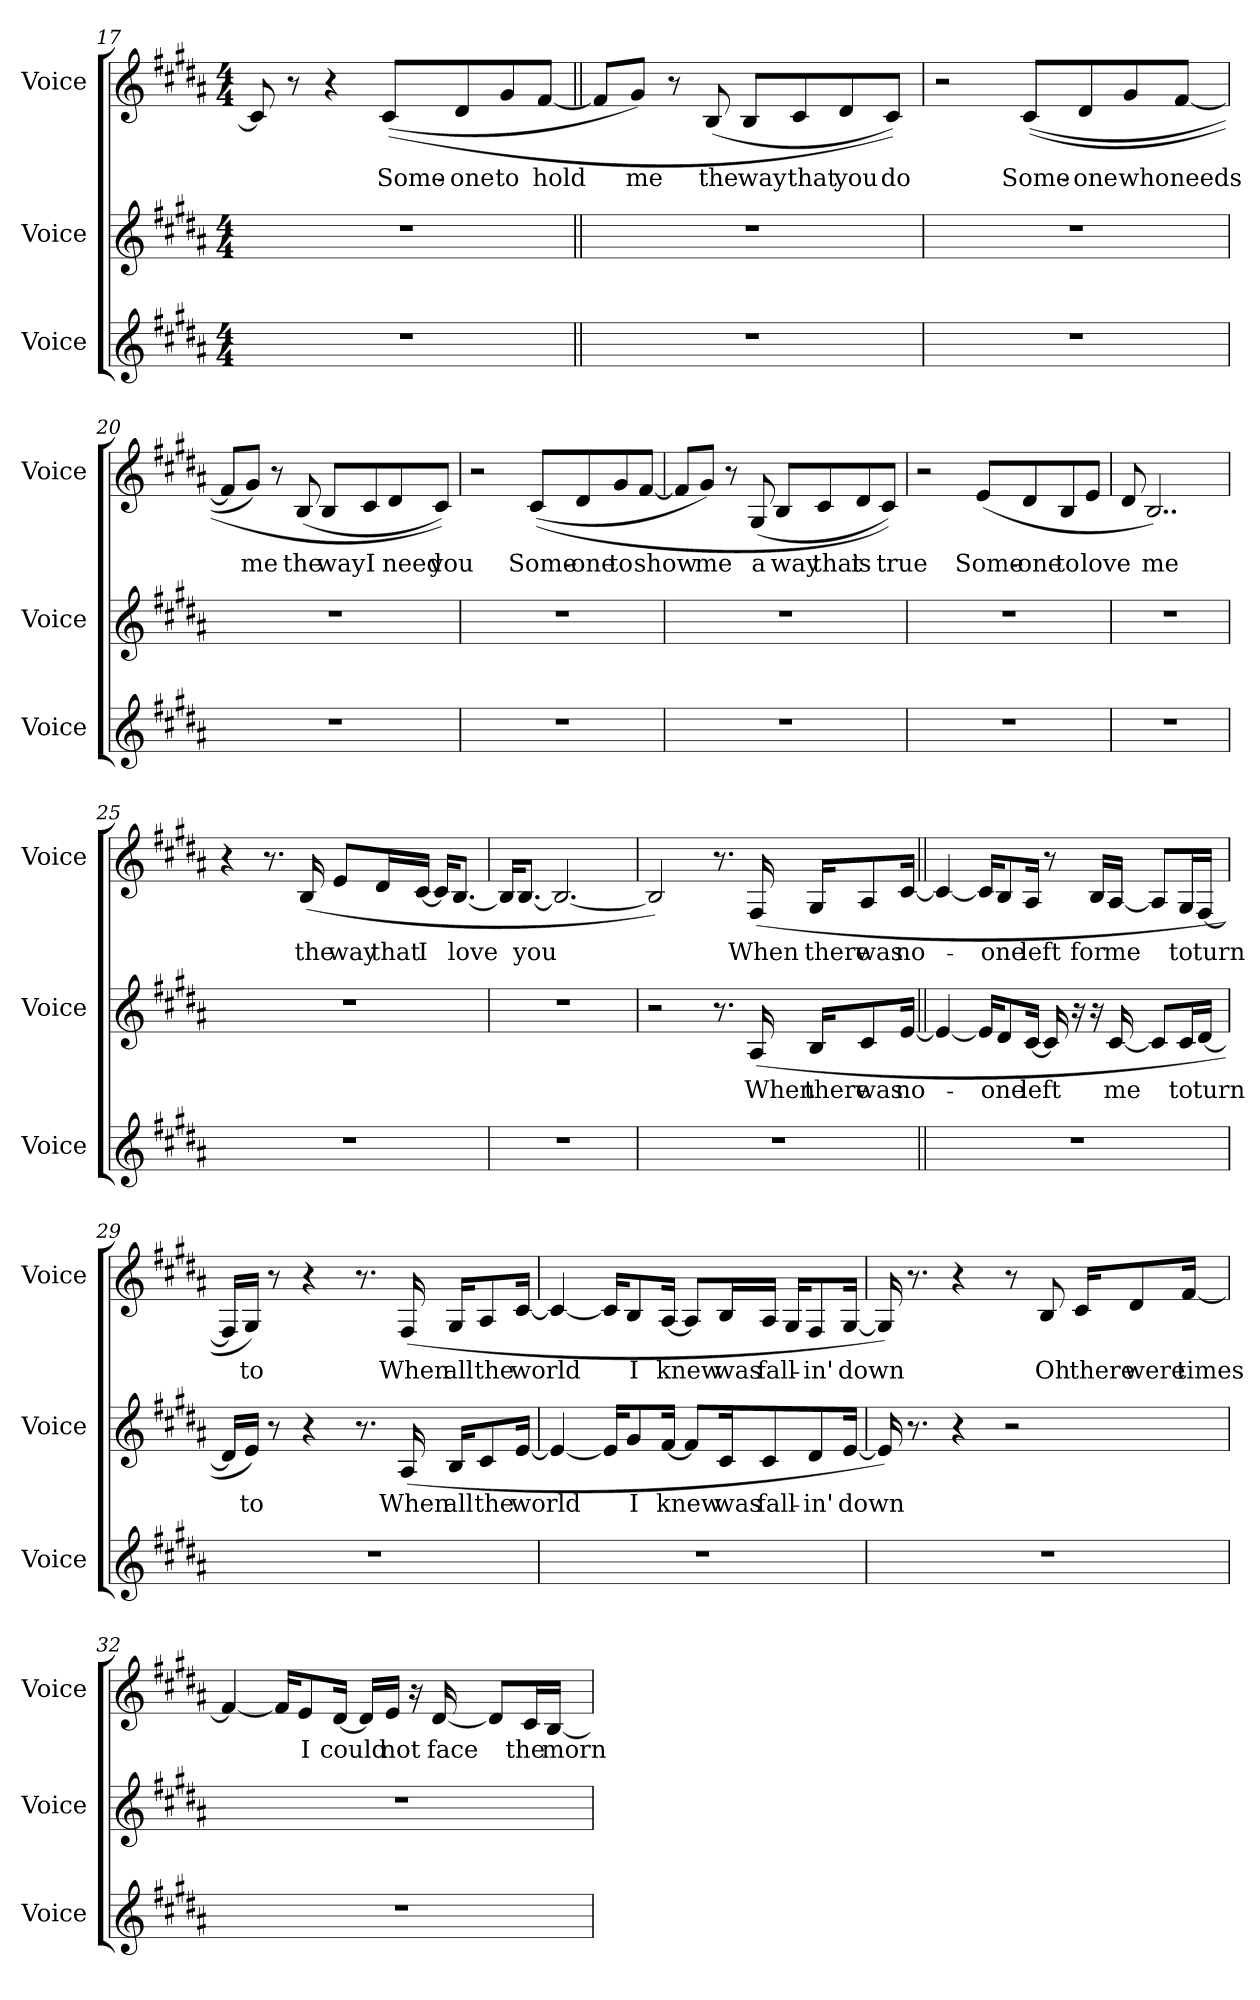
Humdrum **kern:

**kern	**kern	**text	**kern	**text
*part3	*part2	*part2	*part1	*part1
*staff3	*staff2	*staff2	*staff1	*staff1
*I"Voice	*I"Voice	*	*I"Voice	*
*I'Voice	*I'Voice	*	*I'Voice	*
*clefG2	*clefG2	*	*clefG2	*
*k[f#c#g#d#a#]	*k[f#c#g#d#a#]	*	*k[f#c#g#d#a#]	*
*B:	*B:	*	*B:	*
*M4/4	*M4/4	*	*M4/4	*
=17	=17	=17	=17	=17
1r	1r	.	8c#/]	.
.	.	.	8r	.
.	.	.	4r	.
!	!	!	!	!LO:LY:b
.	.	.	(<(>8c#/L	Some-
!	!	!	!	!LO:LY:b
.	.	.	8d#/	-one
!	!	!	!	!LO:LY:b
.	.	.	8g#/	to
!	!	!	!	!LO:LY:b
.	.	.	[8f#/J	hold
!!LO:LB:g=z
=18||	=18||	=18||	=18||	=18||
1r	1r	.	8f#/L]	.
!	!	!	!	!LO:LY:b
.	.	.	8g#/J)	me
.	.	.	8r	.
!	!	!	!	!LO:LY:b
.	.	.	(<8B/	the
!	!	!	!	!LO:LY:b
.	.	.	8B/L	way
!	!	!	!	!LO:LY:b
.	.	.	8c#/	that
!	!	!	!	!LO:LY:b
.	.	.	8d#/	you
!	!	!	!	!LO:LY:b
.	.	.	8c#/J))	do
!!LO:PB:g=z
=19	=19	=19	=19	=19
1r	1r	.	2r	.
!	!	!	!	!LO:LY:b
.	.	.	(>(<8c#/L	Some-
!	!	!	!	!LO:LY:b
.	.	.	8d#/	-one
!	!	!	!	!LO:LY:b
.	.	.	8g#/	who
!	!	!	!	!LO:LY:b
.	.	.	[8f#/J	needs
=20	=20	=20	=20	=20
1r	1r	.	8f#/L]	.
!	!	!	!	!LO:LY:b
.	.	.	8g#/J)	me
.	.	.	8r	.
!	!	!	!	!LO:LY:b
.	.	.	(<8B/	the
!	!	!	!	!LO:LY:b
.	.	.	8B/L	way
!	!	!	!	!LO:LY:b
.	.	.	8c#/	I
!	!	!	!	!LO:LY:b
.	.	.	8d#/	need
!	!	!	!	!LO:LY:b
.	.	.	8c#/J))	you
=21	=21	=21	=21	=21
1r	1r	.	2r	.
!	!	!	!	!LO:LY:b
.	.	.	(>(<8c#/L	Some-
!	!	!	!	!LO:LY:b
.	.	.	8d#/	-one
!	!	!	!	!LO:LY:b
.	.	.	8g#/	to
!	!	!	!	!LO:LY:b
.	.	.	[8f#/J	show
!!LO:LB:g=z
=22	=22	=22	=22	=22
1r	1r	.	8f#/L]	.
!	!	!	!	!LO:LY:b
.	.	.	8g#/J)	me
.	.	.	8r	.
!	!	!	!	!LO:LY:b
.	.	.	(<8G#/	a
!	!	!	!	!LO:LY:b
.	.	.	8B/L	way
!	!	!	!	!LO:LY:b
.	.	.	8c#/	that
!	!	!	!	!LO:LY:b
.	.	.	8d#/	is
!	!	!	!	!LO:LY:b
.	.	.	8c#/J))	true
=23	=23	=23	=23	=23
1r	1r	.	2r	.
!	!	!	!	!LO:LY:b
.	.	.	(<8e/L	Some-
!	!	!	!	!LO:LY:b
.	.	.	8d#/	-one
!	!	!	!	!LO:LY:b
.	.	.	8B/	to
!	!	!	!	!LO:LY:b
.	.	.	8e/J	love
=24	=24	=24	=24	=24
1r	1r	.	8d#/	.
!	!	!	!	!LO:LY:b
.	.	.	2..B/)	me
!!LO:LB:g=z
=25	=25	=25	=25	=25
1r	1r	.	4r	.
.	.	.	8.r	.
!	!	!	!	!LO:LY:b
.	.	.	(>16B/	the
!	!	!	!	!LO:LY:b
.	.	.	8e/L	way
!	!	!	!	!LO:LY:b
.	.	.	16d#/L	that
!	!	!	!	!LO:LY:b
.	.	.	[16c#/JJ	I
.	.	.	16c#/KL]	.
!	!	!	!	!LO:LY:b
.	.	.	[8.B/J	love
!!LO:PB:g=z
=26	=26	=26	=26	=26
1r	1r	.	16B/KL]	.
!	!	!	!	!LO:LY:b
.	.	.	[8.B/J	you
.	.	.	2.B/_	.
=27	=27	=27	=27	=27
1r	2r	.	2B/])	.
.	8.r	.	8.r	.
!	!	!LO:LY:b	!	!LO:LY:b
.	(>16A#/	When	(>16F#/	When
!	!	!LO:LY:b	!	!LO:LY:b
.	16B/KL	there	16G#/KL	there
!	!	!LO:LY:b	!	!LO:LY:b
.	8c#/	was	8A#/	was
!	!	!LO:LY:b	!	!LO:LY:b
.	[16e/Jk	no-	[16c#/Jk	no-
=28||	=28||	=28||	=28||	=28||
1r	4e/_	.	4c#/_	.
.	16e/KL]	.	16c#/KL]	.
!	!	!LO:LY:b	!	!LO:LY:b
.	8d#/	-one	8B/	-one
!	!	!LO:LY:b	!	!LO:LY:b
.	[16c#/Jk	left	16A#/Jk	left
.	16c#/]	.	8r	.
.	16r	.	.	.
!	!	!	!	!LO:LY:b
.	16r	.	16B/LL	for
!	!	!LO:LY:b	!	!LO:LY:b
.	[16c#/	me	[16A#/JJ	me
.	8c#/L]	.	8A#/L]	.
!	!	!LO:LY:b	!	!LO:LY:b
.	16c#/L	to	16G#/L	to
!	!	!LO:LY:b	!	!LO:LY:b
.	[16d#/JJ	turn	[16F#/JJ	turn
!!LO:PB:g=z
=29	=29	=29	=29	=29
1r	16d#/LL]	.	16F#/LL]	.
!	!	!LO:LY:b	!	!LO:LY:b
.	16e/JJ)	to	16G#/JJ)	to
.	8r	.	8r	.
.	4r	.	4r	.
.	8.r	.	8.r	.
!	!	!LO:LY:b	!	!LO:LY:b
.	(>16A#/	When	(>16F#/	When
!	!	!LO:LY:b	!	!LO:LY:b
.	16B/KL	all	16G#/KL	all
!	!	!LO:LY:b	!	!LO:LY:b
.	8c#/	the	8A#/	the
!	!	!LO:LY:b	!	!LO:LY:b
.	[16e/Jk	world	[16c#/Jk	world
=30	=30	=30	=30	=30
1r	4e/_	.	4c#/_	.
.	16e/KL]	.	16c#/KL]	.
!	!	!LO:LY:b	!	!LO:LY:b
.	8g#/	I	8B/	I
!	!	!LO:LY:b	!	!LO:LY:b
.	[16f#/Jk	knew	[16A#/Jk	knew
.	8f#/L]	.	8A#/L]	.
!	!	!LO:LY:b	!	!LO:LY:b
.	16c#/K	was	16B/L	was
!	!	!LO:LY:b	!	!LO:LY:b
.	8c#/	fall-	16A#/JJ	fall-
.	.	.	16G#/KL	.
!	!	!LO:LY:b	!	!LO:LY:b
.	8d#/	-in'	8F#/	-in'
!	!	!LO:LY:b	!	!LO:LY:b
.	[16e/Jk	down	[16G#/Jk	down
!!LO:LB:g=z
=31	=31	=31	=31	=31
1r	16e/])	.	16G#/])	.
.	8.r	.	8.r	.
.	4r	.	4r	.
.	2r	.	8r	.
!	!	!	!	!LO:LY:b
.	.	.	8B/	Oh
!	!	!	!	!LO:LY:b
.	.	.	16c#/KL	there
!	!	!	!	!LO:LY:b
.	.	.	8d#/	were
!	!	!	!	!LO:LY:b
.	.	.	[16f#/Jk	times
=32	=32	=32	=32	=32
1r	1r	.	4f#/_	.
.	.	.	16f#/KL]	.
!	!	!	!	!LO:LY:b
.	.	.	8e/	I
!	!	!	!	!LO:LY:b
.	.	.	[16d#/Jk	could
.	.	.	16d#/LL]	.
!	!	!	!	!LO:LY:b
.	.	.	16e/JJ	not
.	.	.	16r	.
!	!	!	!	!LO:LY:b
.	.	.	[16d#/	face
.	.	.	8d#/L]	.
!	!	!	!	!LO:LY:b
.	.	.	16c#/L	the
!	!	!	!	!LO:LY:b
.	.	.	[16B/JJ	morn-
=	=	=	=	=
*-	*-	*-	*-	*-
